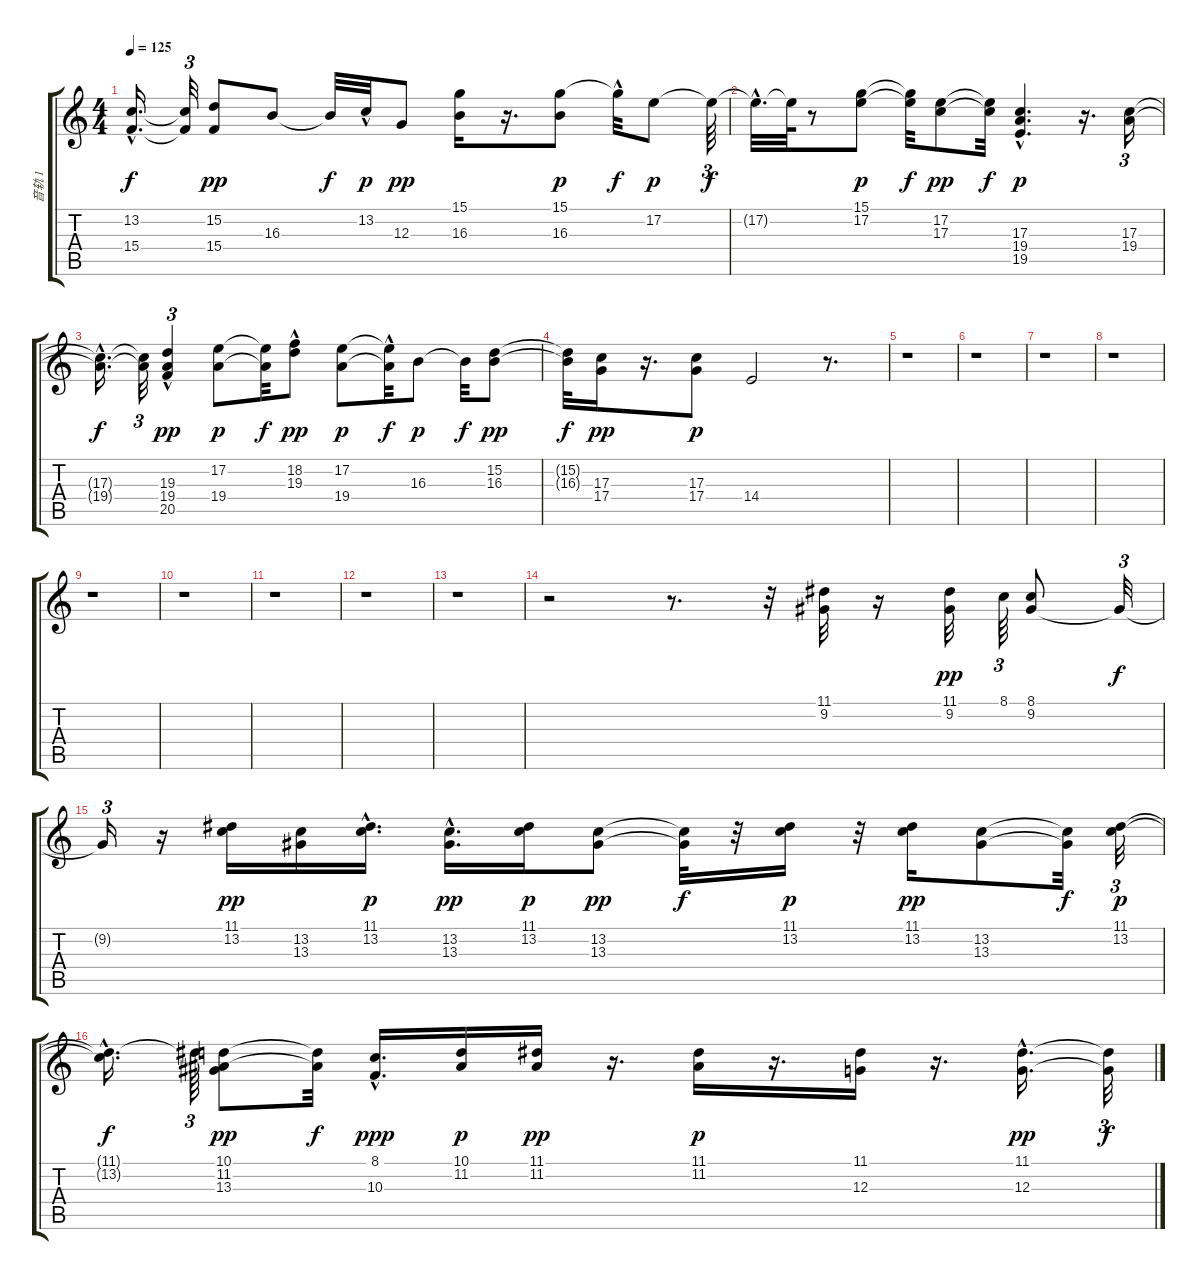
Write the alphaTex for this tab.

\track ("音轨 1" "音轨 1") {instrument electricpiano1}
\staff {score tabs}
\tuning (E4 B3 G3 D3 A2 E2) {hide}
\ts (4 4)
\tempo 125
\clef g2
\ks c
(13.2{hac t} 15.4{hac t}).16{d dy f} (13.2{t} 15.4{t}).32{tu (3 2)} (15.2 15.4).8{dy pp} 16.3.8 16.3{t}.32{dy f} 13.2{hac}.32{dy p} 12.3.8{dy pp} (15.1 16.3).16 r.16{d} (15.1 16.3).8{dy p} 15.1{hac t}.32{dy f} 17.2.8{dy p} 17.2{t}.64{tu (3 2) dy f} |
17.2{hac t}.32{d} 17.2{t}.64 r.8 (15.1 17.2).8{dy p} (15.1{t} 17.2{t}).32{dy f} (17.2 17.3).8{dy pp} (17.2{t} 17.3{t}).32{dy f} (17.3{hac} 19.4{hac} 19.5).4{d dy p} r.16{d} (17.3 19.4).16{tu (3 2)} |
(17.3{hac t} 19.4{hac t}).16{d dy f} (17.3{t} 19.4{t}).32{tu (3 2)} (19.3{hac} 19.4 20.5).4{tu (3 2) dy pp} (17.2 19.4).8{dy p} (17.2{t} 19.4{t}).32{dy f} (18.2{hac} 19.3).8{dy pp} (17.2 19.4).8{dy p} (17.2{hac t} 19.4{t}).32{dy f} 16.3.8{dy p} 16.3{t}.32{dy f} (15.2 16.3).8{dy pp} |
(15.2{t} 16.3{t}).32{dy f} (17.3 17.4).16{dy pp} r.16{d} (17.3 17.4).8{dy p} 14.4.2 r.8{d} |
r.1 |
r.1 |
r.1 |
r.1 |
r.1 |
r.1 |
r.1 |
r.1 |
r.1 |
r.2 r.8{d} r.32 (11.1 9.2).32 r.16 (11.1 9.2).32{dy pp} 8.1.64{tu (3 2)} (8.1 9.2).8 9.2{t}.32{tu (3 2) dy f} |
9.2{t}.16{tu (3 2)} r.16 (11.1 13.2).16{dy pp} (13.2 13.3).16 (11.1{hac} 13.2).16{d dy p} (13.2{hac} 13.3{hac}).16{d dy pp} (11.1 13.2).16{dy p} (13.2 13.3).8{dy pp} (13.2{t} 13.3{t}).32{dy f} r.32 (11.1 13.2).16{dy p} r.32 (11.1 13.2).16{dy pp} (13.2 13.3).8 (13.2{t} 13.3{t}).32{dy f} (11.1 13.2).32{tu (3 2) dy p} |
(11.1{hac t} 13.2{t}).16{d dy f} 11.1{t}.64{tu (3 2)} (10.1 11.2 13.3).8{dy pp} (10.1{t} 11.2{t}).32{dy f} (8.1 10.3{hac}).16{d dy ppp} (10.1 11.2).16{dy p} (11.1 11.2).16{dy pp} r.16{d} (11.1 11.2).16{dy p} r.16{d} (11.1 12.3).16 r.16{d} (11.1{hac} 12.3{hac}).16{d dy pp} (11.1{t} 12.3{t}).32{tu (3 2) dy f}
